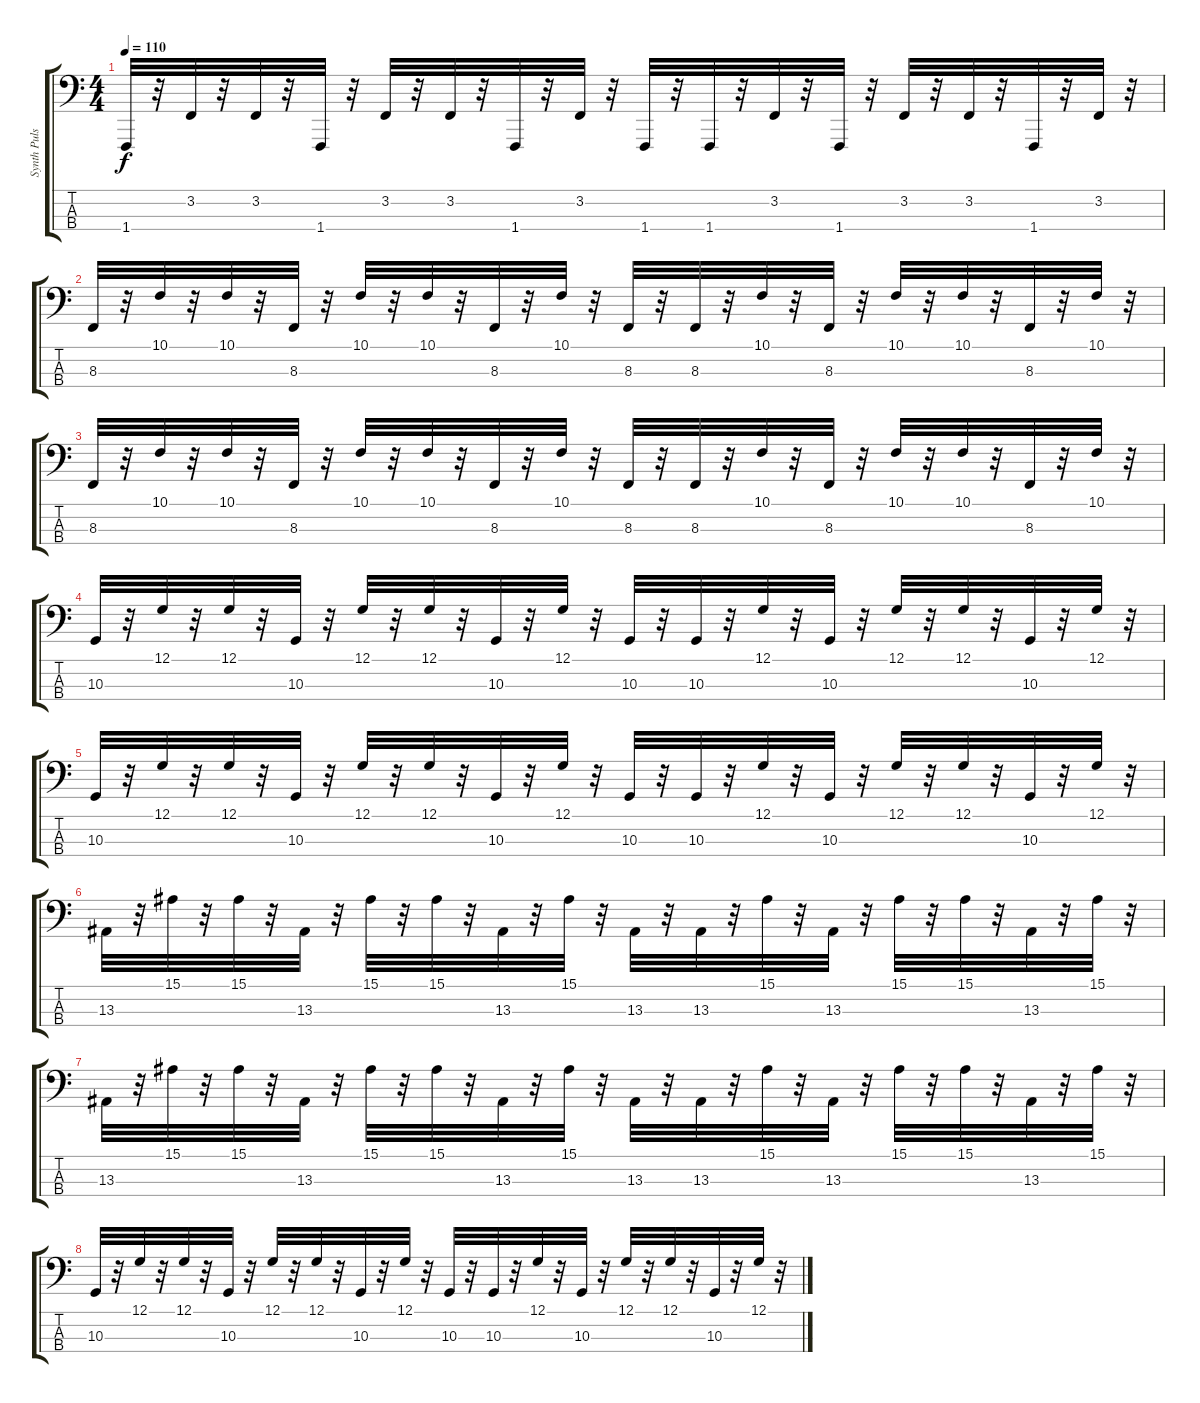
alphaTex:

\track ("Synth Puls" "Synth Puls") {instrument lead8bassandlead}
\staff {score tabs}
\tuning (G2 D2 A1 E1) {hide}
\ts (4 4)
\tempo 110
\clef f4
\ks c
1.4.32{dy f} r.32 3.2.32 r.32 3.2.32 r.32 1.4.32 r.32 3.2.32 r.32 3.2.32 r.32 1.4.32 r.32 3.2.32 r.32 1.4.32 r.32 1.4.32 r.32 3.2.32 r.32 1.4.32 r.32 3.2.32 r.32 3.2.32 r.32 1.4.32 r.32 3.2.32 r.32 |
8.3.32 r.32 10.1.32 r.32 10.1.32 r.32 8.3.32 r.32 10.1.32 r.32 10.1.32 r.32 8.3.32 r.32 10.1.32 r.32 8.3.32 r.32 8.3.32 r.32 10.1.32 r.32 8.3.32 r.32 10.1.32 r.32 10.1.32 r.32 8.3.32 r.32 10.1.32 r.32 |
8.3.32 r.32 10.1.32 r.32 10.1.32 r.32 8.3.32 r.32 10.1.32 r.32 10.1.32 r.32 8.3.32 r.32 10.1.32 r.32 8.3.32 r.32 8.3.32 r.32 10.1.32 r.32 8.3.32 r.32 10.1.32 r.32 10.1.32 r.32 8.3.32 r.32 10.1.32 r.32 |
10.3.32 r.32 12.1.32 r.32 12.1.32 r.32 10.3.32 r.32 12.1.32 r.32 12.1.32 r.32 10.3.32 r.32 12.1.32 r.32 10.3.32 r.32 10.3.32 r.32 12.1.32 r.32 10.3.32 r.32 12.1.32 r.32 12.1.32 r.32 10.3.32 r.32 12.1.32 r.32 |
10.3.32 r.32 12.1.32 r.32 12.1.32 r.32 10.3.32 r.32 12.1.32 r.32 12.1.32 r.32 10.3.32 r.32 12.1.32 r.32 10.3.32 r.32 10.3.32 r.32 12.1.32 r.32 10.3.32 r.32 12.1.32 r.32 12.1.32 r.32 10.3.32 r.32 12.1.32 r.32 |
13.3.32 r.32 15.1.32 r.32 15.1.32 r.32 13.3.32 r.32 15.1.32 r.32 15.1.32 r.32 13.3.32 r.32 15.1.32 r.32 13.3.32 r.32 13.3.32 r.32 15.1.32 r.32 13.3.32 r.32 15.1.32 r.32 15.1.32 r.32 13.3.32 r.32 15.1.32 r.32 |
13.3.32 r.32 15.1.32 r.32 15.1.32 r.32 13.3.32 r.32 15.1.32 r.32 15.1.32 r.32 13.3.32 r.32 15.1.32 r.32 13.3.32 r.32 13.3.32 r.32 15.1.32 r.32 13.3.32 r.32 15.1.32 r.32 15.1.32 r.32 13.3.32 r.32 15.1.32 r.32 |
10.3.32 r.32 12.1.32 r.32 12.1.32 r.32 10.3.32 r.32 12.1.32 r.32 12.1.32 r.32 10.3.32 r.32 12.1.32 r.32 10.3.32 r.32 10.3.32 r.32 12.1.32 r.32 10.3.32 r.32 12.1.32 r.32 12.1.32 r.32 10.3.32 r.32 12.1.32 r.32
